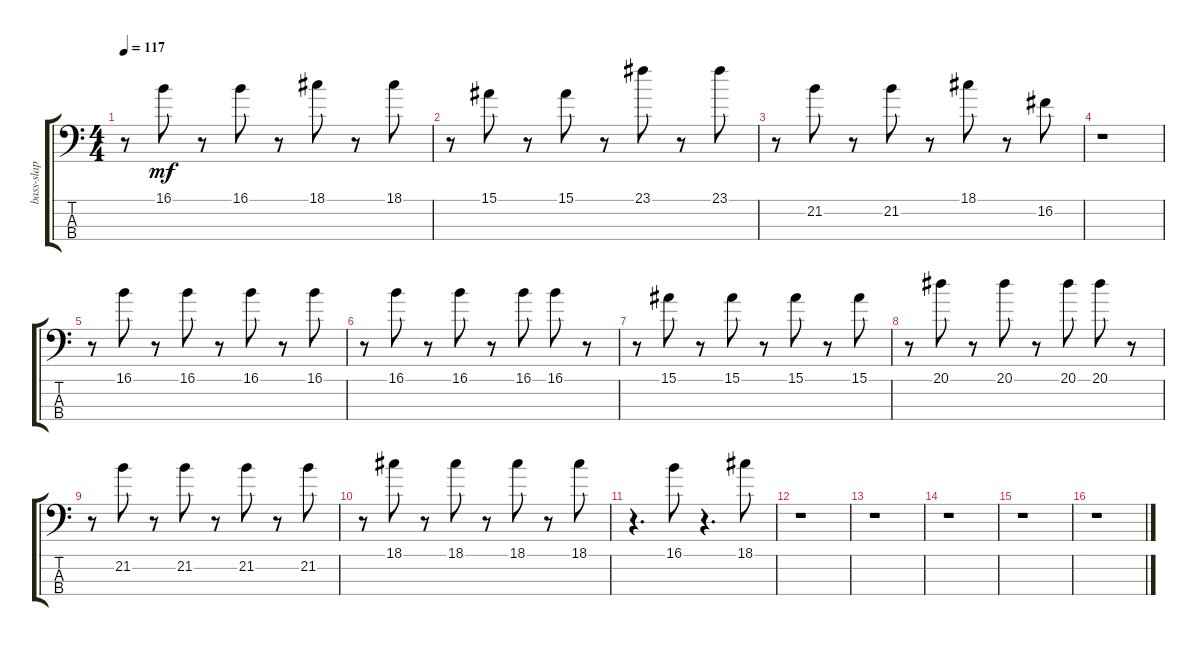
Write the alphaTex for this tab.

\track ("bass-slap" "bass-slap") {instrument slapbass1}
\staff {score tabs}
\tuning (G2 D2 A1 E1) {hide}
\ts (4 4)
\tempo 117
\clef f4
\ks c
r.8{dy mf} 16.1.8 r.8 16.1.8 r.8 18.1.8 r.8 18.1.8 |
r.8 15.1.8 r.8 15.1.8 r.8 23.1.8 r.8 23.1.8 |
r.8 21.2.8 r.8 21.2.8 r.8 18.1.8 r.8 16.2.8 |
r.1 |
r.8 16.1.8 r.8 16.1.8 r.8 16.1.8 r.8 16.1.8 |
r.8 16.1.8 r.8 16.1.8 r.8 16.1.8 16.1.8 r.8 |
r.8 15.1.8 r.8 15.1.8 r.8 15.1.8 r.8 15.1.8 |
r.8 20.1.8 r.8 20.1.8 r.8 20.1.8 20.1.8 r.8 |
r.8 21.2.8 r.8 21.2.8 r.8 21.2.8 r.8 21.2.8 |
r.8 18.1.8 r.8 18.1.8 r.8 18.1.8 r.8 18.1.8 |
r.4{d} 16.1.8 r.4{d} 18.1.8 |
r.1 |
r.1 |
r.1 |
r.1 |
r.1
